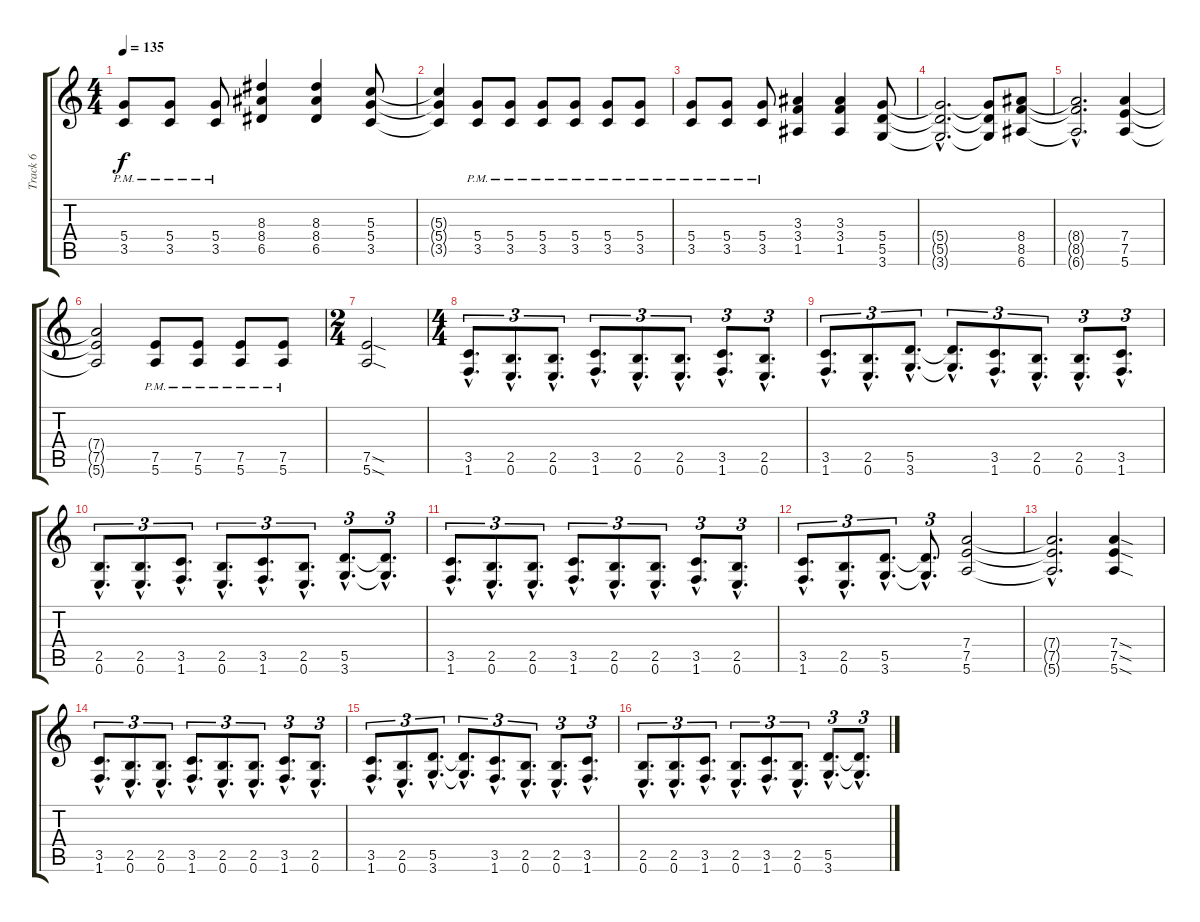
\track ("Track 6" "Track 6") {instrument distortionguitar}
\staff {score tabs}
\tuning (E4 B3 G3 D3 A2 E2) {hide}
\ts (4 4)
\tempo 135
\clef g2
\ks c
(5.4{pm} 3.5{pm}).8{dy f} (5.4{pm} 3.5{pm}).8 (5.4{pm} 3.5{pm}).8 (8.3 8.4 6.5).4 (8.3 8.4 6.5).4 (5.3 5.4 3.5).8 |
(5.3{t} 5.4{t} 3.5{t}).4 (5.4{pm} 3.5{pm}).8 (5.4{pm} 3.5{pm}).8 (5.4{pm} 3.5{pm}).8 (5.4{pm} 3.5{pm}).8 (5.4{pm} 3.5{pm}).8 (5.4{pm} 3.5{pm}).8 |
(5.4{pm} 3.5{pm}).8 (5.4{pm} 3.5{pm}).8 (5.4{pm} 3.5{pm}).8 (3.3 3.4 1.5).4 (3.3 3.4 1.5).4 (5.4 5.5 3.6).8 |
(5.4{hac t} 5.5{hac t} 3.6{hac t}).2{d} (5.4{t} 5.5{t} 3.6{t}).8 (8.4 8.5 6.6).8 |
(8.4{hac t} 8.5{hac t} 6.6{hac t}).2{d} (7.4 7.5 5.6).4 |
(7.4{t} 7.5{t} 5.6{t}).2 (7.5{pm} 5.6{pm}).8 (7.5{pm} 5.6{pm}).8 (7.5{pm} 5.6{pm}).8 (7.5{pm} 5.6{pm}).8 |
\ts (2 4)
(7.5{sod} 5.6{sod}).2 |
\ts (4 4)
(3.5{hac} 1.6{hac}).8{d tu (3 2)} (2.5{hac} 0.6{hac}).8{d tu (3 2)} (2.5{hac} 0.6{hac}).8{d tu (3 2)} (3.5{hac} 1.6{hac}).8{d tu (3 2)} (2.5{hac} 0.6{hac}).8{d tu (3 2)} (2.5{hac} 0.6{hac}).8{d tu (3 2)} (3.5{hac} 1.6{hac}).8{d tu (3 2)} (2.5{hac} 0.6{hac}).8{d tu (3 2)} |
(3.5{hac} 1.6{hac}).8{d tu (3 2)} (2.5{hac} 0.6{hac}).8{d tu (3 2)} (5.5{hac} 3.6{hac}).8{d tu (3 2)} (5.5{hac t} 3.6{hac t}).8{d tu (3 2)} (3.5{hac} 1.6{hac}).8{d tu (3 2)} (2.5{hac} 0.6{hac}).8{d tu (3 2)} (2.5{hac} 0.6{hac}).8{d tu (3 2)} (3.5{hac} 1.6{hac}).8{d tu (3 2)} |
(2.5{hac} 0.6{hac}).8{d tu (3 2)} (2.5{hac} 0.6{hac}).8{d tu (3 2)} (3.5{hac} 1.6{hac}).8{d tu (3 2)} (2.5{hac} 0.6{hac}).8{d tu (3 2)} (3.5{hac} 1.6{hac}).8{d tu (3 2)} (2.5{hac} 0.6{hac}).8{d tu (3 2)} (5.5{hac} 3.6{hac}).8{d tu (3 2)} (5.5{hac t} 3.6{hac t}).8{d tu (3 2)} |
(3.5{hac} 1.6{hac}).8{d tu (3 2)} (2.5{hac} 0.6{hac}).8{d tu (3 2)} (2.5{hac} 0.6{hac}).8{d tu (3 2)} (3.5{hac} 1.6{hac}).8{d tu (3 2)} (2.5{hac} 0.6{hac}).8{d tu (3 2)} (2.5{hac} 0.6{hac}).8{d tu (3 2)} (3.5{hac} 1.6{hac}).8{d tu (3 2)} (2.5{hac} 0.6{hac}).8{d tu (3 2)} |
(3.5{hac} 1.6{hac}).8{d tu (3 2)} (2.5{hac} 0.6{hac}).8{d tu (3 2)} (5.5{hac} 3.6{hac}).8{d tu (3 2)} (5.5{hac t} 3.6{hac t}).8{d tu (3 2)} (7.4 7.5 5.6).2 |
(7.4{hac t} 7.5{hac t} 5.6{hac t}).2{d} (7.4{sod} 7.5{sod} 5.6{sod}).4 |
(3.5{hac} 1.6{hac}).8{d tu (3 2)} (2.5{hac} 0.6{hac}).8{d tu (3 2)} (2.5{hac} 0.6{hac}).8{d tu (3 2)} (3.5{hac} 1.6{hac}).8{d tu (3 2)} (2.5{hac} 0.6{hac}).8{d tu (3 2)} (2.5{hac} 0.6{hac}).8{d tu (3 2)} (3.5{hac} 1.6{hac}).8{d tu (3 2)} (2.5{hac} 0.6{hac}).8{d tu (3 2)} |
(3.5{hac} 1.6{hac}).8{d tu (3 2)} (2.5{hac} 0.6{hac}).8{d tu (3 2)} (5.5{hac} 3.6{hac}).8{d tu (3 2)} (5.5{hac t} 3.6{hac t}).8{d tu (3 2)} (3.5{hac} 1.6{hac}).8{d tu (3 2)} (2.5{hac} 0.6{hac}).8{d tu (3 2)} (2.5{hac} 0.6{hac}).8{d tu (3 2)} (3.5{hac} 1.6{hac}).8{d tu (3 2)} |
(2.5{hac} 0.6{hac}).8{d tu (3 2)} (2.5{hac} 0.6{hac}).8{d tu (3 2)} (3.5{hac} 1.6{hac}).8{d tu (3 2)} (2.5{hac} 0.6{hac}).8{d tu (3 2)} (3.5{hac} 1.6{hac}).8{d tu (3 2)} (2.5{hac} 0.6{hac}).8{d tu (3 2)} (5.5{hac} 3.6{hac}).8{d tu (3 2)} (5.5{hac t} 3.6{hac t}).8{d tu (3 2)}
